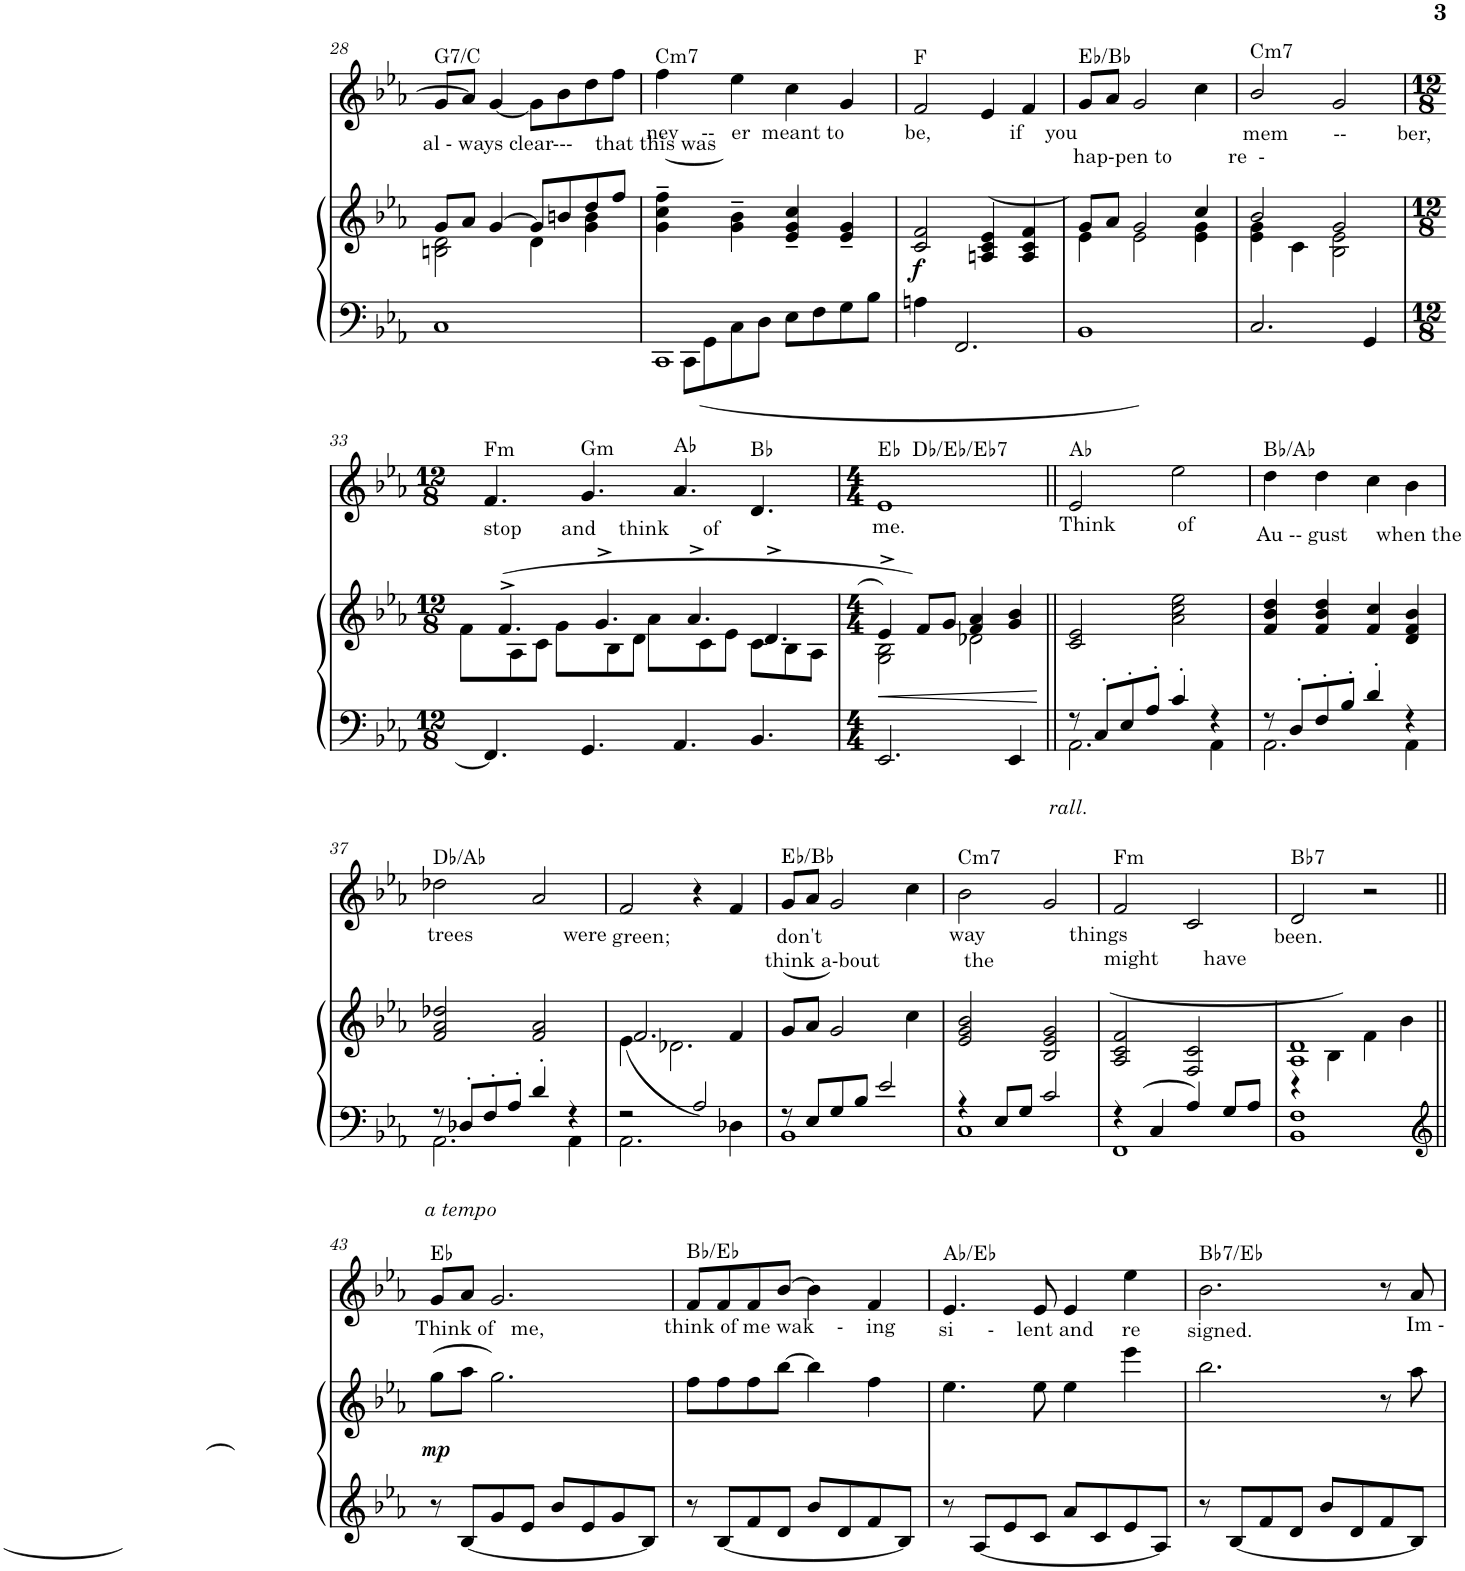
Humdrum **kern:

**kern	**kern	**dynam	**kern
*part2	*part2	*part2	*part1
*staff3	*staff2	*staff2/3	*staff1
*I"Piano	*	*	*I"Voice
*I'Pno	*	*	*I'V
!!LO:PB:g=z
*clefF4	*clefG2	*	*clefG2
*k[b-e-a-]	*k[b-e-a-]	*	*k[b-e-a-]
*M4/4	*M4/4	*	*M4/4
=28	=28	=28	=28
*	*^	*	*
!	!	!	!	!LO:TX:b:t=al - ways clear---    that this was
!	!	!	!	!LO:TX:a:t=G7/C
1C	8g/L	2Bn\ 2d\	.	8g/L
.	8a-/J	.	.	8a-/J]
.	[>4g/	.	.	[<4g/
.	8g/L]	4d\	.	8g\L]
.	8bn/	.	.	8b-\
.	8dd/	4g\ 4b\	.	8dd\
.	8ff/J	.	.	8ff\J
*	*v	*v	*	*
=29	=29	=29	=29
*^	*	*	*
!	!	!	!	!LO:TX:b:t=nev    --   er  meant to
!	!	!	!	!LO:TX:a:t=Cm7
1CC	8CC\L	[4g\~ 4cc\~ 4ff\~	.	4ff\
.	8GG\	.	.	.
.	8C\	4g\]~ 4b-\~	.	4ee-\
.	8D\J	.	.	.
.	8E-\L	4e-/~ 4g/~ 4cc/~	.	4cc\
.	8F\	.	.	.
.	8G\	4e-/~ 4g/~	.	4g/
.	8B-\J	.	.	.
=30	=30	=30	=30	=30
!	!	!	!	!LO:TX:b:t=be,              if    you
!	!	!	!	!LO:TX:a:t=F
!	!	!	!LO:DY:b	!
*v	*v	*	*	*
4An\	2c/ 2f/	f	2f/
[2.FF/	.	.	.
.	4An/ 4c/ [4e-/	.	4e-/
.	4A/ 4c/ 4f/	.	4f/
=31	=31	=31	=31
*	*^	*	*
!	!	!	!	!LO:TX:b:t=hap-pen to          re  -
!	!	!	!	!LO:TX:a:t=E♭/B♭
1BB-	8g/L	4e-\]	.	8g/L
.	8a-/J	.	.	8a-/J
.	2g/	2e-\	.	2g/
.	4cc/	4e-\ 4g\	.	4cc\
=32	=32	=32	=32	=32
!	!	!	!	!LO:TX:b:t=mem        --         ber,
!	!	!	!	!LO:TX:a:t=Cm7
2.C/	2b-/	4e-\ 4g\	.	2b-/
.	.	4c\	.	.
.	2g/	2B-\ 2e-\	.	2g/
4GG/	.	.	.	.
!!LO:LB:g=z
=33	=33	=33	=33	=33
*M12/8	*M12/8	*	*	*M12/8
!	!	!	!	!LO:TX:b:t=stop       and    think      of
!	!	!	!	!LO:TX:a:t=Fm
4.FF/]	[4.f^/	8f\L	.	4.f/
.	.	8A-\	.	.
.	.	8c\J	.	.
!	!	!	!	!LO:TX:a:t=Gm
4.GG/	4.g^/	8g\L	.	4.g/
.	.	8B-\	.	.
.	.	8d\J	.	.
!	!	!	!	!LO:TX:a:t=A♭
4.AA-/	4.a-^/	8a-\L	.	4.a-/
.	.	8c\	.	.
.	.	8e-\J	.	.
!	!	!	!	!LO:TX:a:t=B♭
4.BB-/	4.d^/	8c\L	.	4.d/
.	.	8B-\	.	.
.	.	8A-\J	.	.
=34	=34	=34	=34	=34
*M4/4	*M4/4	*	*	*M4/4
!	!	!	!	!LO:TX:b:t=me.
!	!	!	!	!LO:TX:a:t=E♭  D♭/E♭/E♭7
2.EE-/	4e-^/	2G\ 2B-\	.	1e-
.	8f/L_	.	.	.
.	8g/J	.	.	.
.	4f/] 4a-/	2d-X\	.	.
4EE-/	4g/ 4b-/	.	.	.
*	*v	*v	*	*
=35||	=35||	=35||	=35||
*^	*	*	*
!	!	!	!	!LO:TX:b:t=Think           of
!	!	!	!	!LO:TX:a:t=A♭
8r	2.AA-\	2c/ 2e-/	.	2e-/
8C'/L	.	.	.	.
8E-'/	.	.	.	.
8A-'/J	.	.	.	.
4c'/	.	2a-\ 2cc\ 2ee-\	.	2ee-\
4r	4AA-\	.	.	.
=36	=36	=36	=36	=36
!	!	!	!	!LO:TX:b:t=Au -- gust     when the
!	!	!	!	!LO:TX:a:t=B♭/A♭
8r	2.AA-\	4f/ 4b-/ 4dd/	.	4dd\
8D'/L	.	.	.	.
8F'/	.	4f/ 4b-/ 4dd/	.	4dd\
8B-'/J	.	.	.	.
4d'/	.	4f/ 4cc/	.	4cc\
4r	4AA-\	4d/ 4f/ 4b-/	.	4b-\
!!LO:LB:g=z
=37	=37	=37	=37	=37
!	!	!	!	!LO:TX:b:t=trees                were
!	!	!	!	!LO:TX:a:t=D♭/A♭
8r	2.AA-\	2f/ 2a-/ 2dd-X/	.	2dd-X\
8D-X'/L	.	.	.	.
8F'/	.	.	.	.
8A-'/J	.	.	.	.
4d'/	.	2f/ 2a-/	.	2a-/
4r	4AA-\	.	.	.
=38	=38	=38	=38	=38
*	*	*^	*	*
!	!	!	!	!	!LO:TX:b:t=green;                   don't
2r	2.AA-\	2.f/	(<4e-\	.	2f/
.	.	.	2.d-X\	.	.
2A-/)	.	.	.	.	4r
.	4D-X\	4f/	.	.	4f/
*	*	*v	*v	*	*
=39	=39	=39	=39	=39
!	!	!	!	!LO:TX:b:t=think a-bout               the
!	!	!	!	!LO:TX:a:t=E♭/B♭
8r	1BB-	[8g/L	.	8g/L
8E-/L	.	8a-/J	.	8a-/J
8G/	.	2g/]	.	2g/
8B-/J	.	.	.	.
2e-/	.	.	.	.
.	.	4cc\	.	4cc\
=40	=40	=40	=40	=40
!	!	!	!	!LO:TX:b:t=way               things
!	!	!	!	!LO:TX:a:t=Cm7
4r	1C	2e-/ 2g/ 2b-/	.	2b-\
8E-/L	.	.	.	.
8G/J	.	.	.	.
2c/	.	2B-/ 2e-/ 2g/	.	2g/
=41	=41	=41	=41	=41
!	!	!	!	!LO:TX:b:t=might        have
!	!	!	!	!LO:TX:a:t=Fm
!	!	!	!	!LO:TX:a:i:t=rall.
4r	1FF	2A-/ 2c/ [2f/	.	2f/
4C/	.	.	.	.
[4A-/	.	2F/ 2c/	.	2c/
8G/L	.	.	.	.
8A-/J]	.	.	.	.
*v	*v	*	*	*
=42	=42	=42	=42
*	*^	*	*
!	!	!	!	!LO:TX:b:t=been.
!	!	!	!	!LO:TX:a:t=B♭7
1BB- 1F	1A- 1d	4r	.	2d/
.	.	4B-\	.	.
.	.	4f\]	.	2r
.	.	4b-\	.	.
*	*v	*v	*	*
!!LO:LB:g=z
=43||	=43||	=43||	=43||
*clefG2	*	*	*
*	*^	*	*
!	!	!	!	!LO:TX:b:t=Think of   me,
!	!	!	!	!LO:TX:a:t=E♭
!	!	!	!	!LO:TX:a:i:t=a tempo
!	!	!	!LO:DY:b	!
*	*v	*v	*	*
8r	[8gg\L	mp	8g/L
[8B-/L	8aa-\J	.	8a-/J
[8g/	2.gg\]	.	2.g/
8e-/J	.	.	.
8b-/L	.	.	.
8e-/	.	.	.
8g/]	.	.	.
8B-/J]	.	.	.
=44	=44	=44	=44
!	!	!	!LO:TX:b:t=think of me wak    -    ing
!	!	!	!LO:TX:a:t=B♭/E♭
8r	[8ff\L	.	8f/L
[8B-/L	8ff\]	.	8f/
8f/	8ff\	.	8f/
8d/J	[8bb-\J	.	[8b-/J
8b-/L	4bb-\]	.	4b-\]
8d/	.	.	.
8f/	4ff\	.	4f/
8B-/J]	.	.	.
=45	=45	=45	=45
!	!	!	!LO:TX:b:t=si      -    lent and     re
!	!	!	!LO:TX:a:t=A♭/E♭
8r	4.ee-\	.	4.e-/
[8A-/L	.	.	.
8e-/	.	.	.
8c/J	8ee-\	.	8e-/
8a-/L	4ee-\	.	4e-/
8c/	.	.	.
8e-/	4eee-\	.	4ee-\
8A-/J]	.	.	.
=46	=46	=46	=46
!	!	!	!LO:TX:b:t=signed.
!	!	!	!LO:TX:a:t=B♭7/E♭
8r	2.bb-\	.	2.b-\
[8B-/L	.	.	.
8f/	.	.	.
8d/J	.	.	.
8b-/L	.	.	.
8d/	.	.	.
8f/	8r	.	8r
!	!	!	!LO:TX:b:t=Im -
8B-/J]	8aa-\	.	8a-/
=	=	=	=
*-	*-	*-	*-
